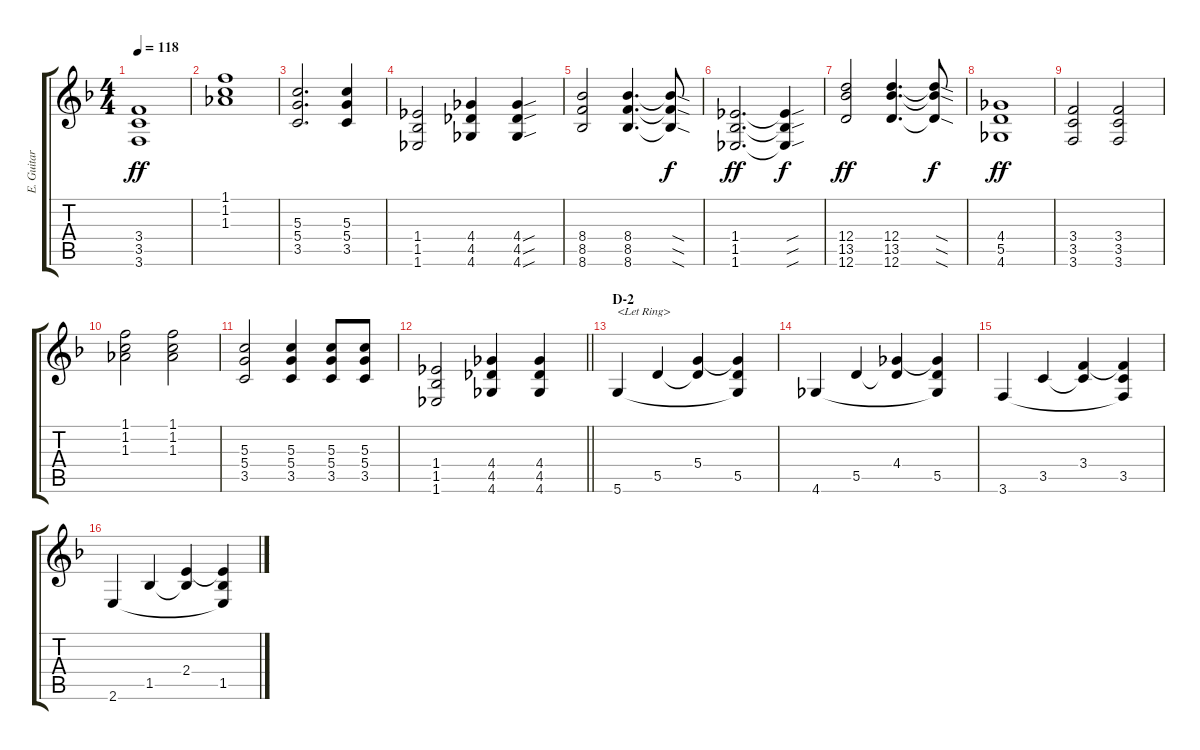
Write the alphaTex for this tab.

\track ("E. Guitar II" "E. Guitar ") {instrument electricguitarclean}
\staff {score tabs}
\tuning (E4 B3 G3 D3 A2 D2) {hide}
\ts (4 4)
\tempo 118
\clef g2
\ks f
(3.4 3.5 3.6).1{dy ff} |
(1.1 1.2 1.3).1 |
(5.3 5.4 3.5).2{d} (5.3 5.4 3.5).4 |
(1.4 1.5 1.6).2 (4.4 4.5 4.6).4 (4.4{sou} 4.5{sou} 4.6{sou}).4 |
(8.4 8.5 8.6).2 (8.4 8.5 8.6).4{d} (8.4{sod t} 8.5{sod t} 8.6{sod t}).8{dy f} |
(1.4 1.5 1.6).2{d dy ff} (1.4{sou t} 1.5{sou t} 1.6{sou t}).4{dy f} |
(12.4 13.5 12.6).2{dy ff} (12.4 13.5 12.6).4{d} (12.4{sod t} 13.5{sod t} 12.6{sod t}).8{dy f} |
(4.4 5.5 4.6).1{dy ff} |
(3.4 3.5 3.6).2 (3.4 3.5 3.6).2 |
(1.1 1.2 1.3).2 (1.1 1.2 1.3).2 |
(5.3 5.4 3.5).2 (5.3 5.4 3.5).4 (5.3 5.4 3.5).8 (5.3 5.4 3.5).8 |
\barLineRight lightlight
(1.4 1.5 1.6).2 (4.4 4.5 4.6).4 (4.4 4.5 4.6).4 |
\section ("" "D-2")
5.6.4{txt "<Let Ring>"} 5.5.4 (5.4 5.5{t}).4 (5.4{t} 5.5 5.6{t}).4 |
4.6.4 5.5.4 (4.4 5.5{t}).4 (4.4{t} 5.5 4.6{t}).4 |
3.6.4 3.5.4 (3.4 3.5{t}).4 (3.4{t} 3.5 3.6{t}).4 |
2.6.4 1.5.4 (2.4 1.5{t}).4 (2.4{t} 1.5 2.6{t}).4
